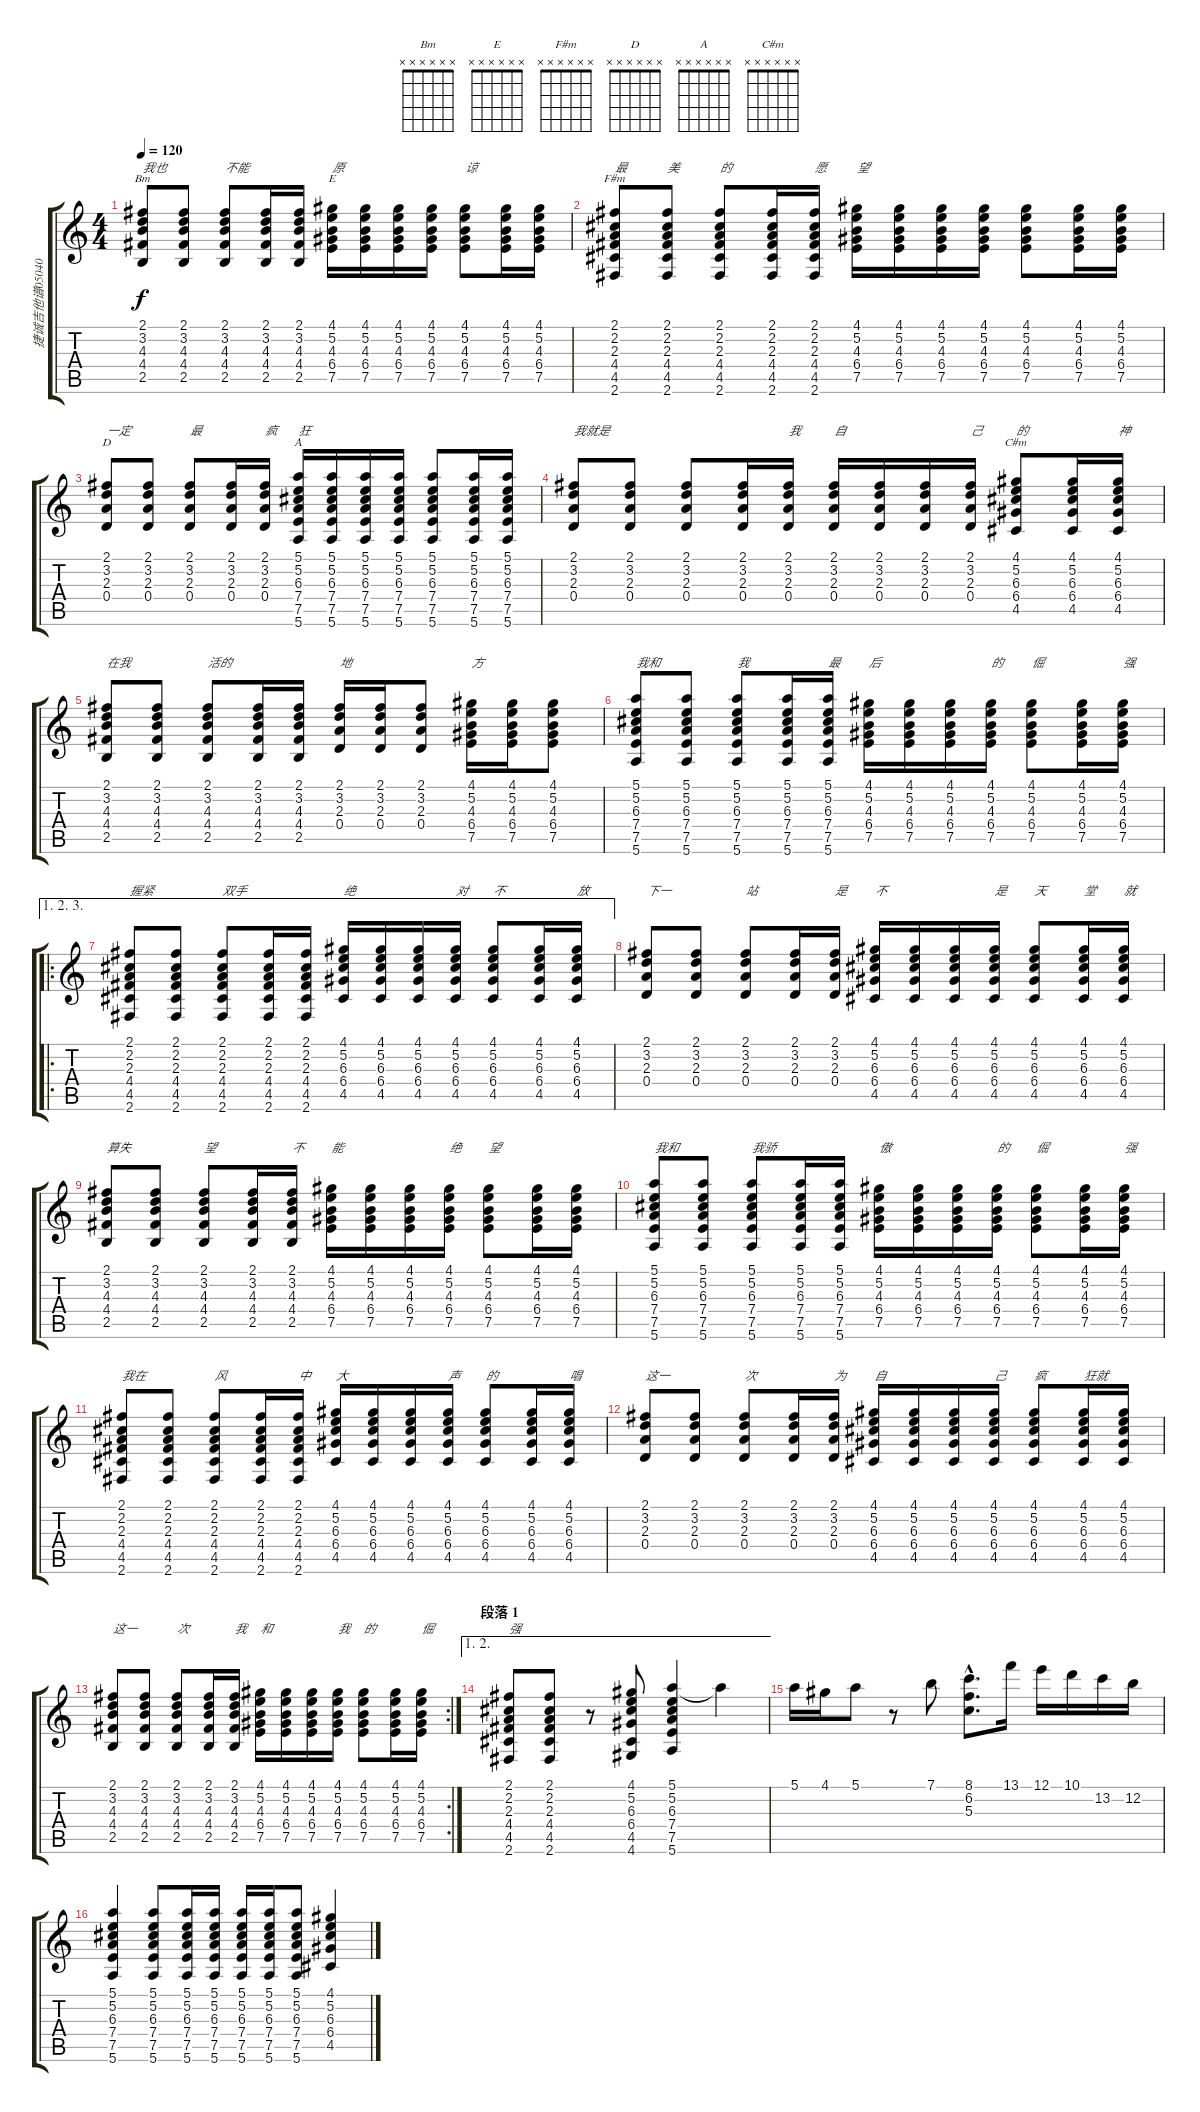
\track ("捷诚吉他谱050403" "捷诚吉他谱05040") {instrument acousticguitarnylon}
\staff {score tabs}
\tuning (E4 B3 G3 D3 A2 E2) {hide}
\chord ("Bm" x x x x x x)
\chord ("E" x x x x x x)
\chord ("F#m" x x x x x x)
\chord ("D" x x x x x x)
\chord ("A" x x x x x x)
\chord ("C#m" x x x x x x)
\ts (4 4)
\tempo 120
\clef g2
\ks c
(2.1 3.2 4.3 4.4 2.5).8{ch "Bm" txt "我也" dy f} (2.1 3.2 4.3 4.4 2.5).8 (2.1 3.2 4.3 4.4 2.5).8{txt "不能"} (2.1 3.2 4.3 4.4 2.5).16 (2.1 3.2 4.3 4.4 2.5).16 (4.1 5.2 4.3 6.4 7.5).16{ch "E" txt "原"} (4.1 5.2 4.3 6.4 7.5).16 (4.1 5.2 4.3 6.4 7.5).16 (4.1 5.2 4.3 6.4 7.5).16 (4.1 5.2 4.3 6.4 7.5).8{txt "谅"} (4.1 5.2 4.3 6.4 7.5).16 (4.1 5.2 4.3 6.4 7.5).16 |
(2.1 2.2 2.3 4.4 4.5 2.6).8{ch "F#m" txt "最"} (2.1 2.2 2.3 4.4 4.5 2.6).8{txt "美"} (2.1 2.2 2.3 4.4 4.5 2.6).8{txt "的"} (2.1 2.2 2.3 4.4 4.5 2.6).16 (2.1 2.2 2.3 4.4 4.5 2.6).16{txt "愿"} (4.1 5.2 4.3 6.4 7.5).16{txt "望"} (4.1 5.2 4.3 6.4 7.5).16 (4.1 5.2 4.3 6.4 7.5).16 (4.1 5.2 4.3 6.4 7.5).16 (4.1 5.2 4.3 6.4 7.5).8 (4.1 5.2 4.3 6.4 7.5).16 (4.1 5.2 4.3 6.4 7.5).16 |
(2.1 3.2 2.3 0.4).8{ch "D" txt "一定"} (2.1 3.2 2.3 0.4).8 (2.1 3.2 2.3 0.4).8{txt "最"} (2.1 3.2 2.3 0.4).16 (2.1 3.2 2.3 0.4).16{txt "疯"} (5.1 5.2 6.3 7.4 7.5 5.6).16{ch "A" txt "狂"} (5.1 5.2 6.3 7.4 7.5 5.6).16 (5.1 5.2 6.3 7.4 7.5 5.6).16 (5.1 5.2 6.3 7.4 7.5 5.6).16 (5.1 5.2 6.3 7.4 7.5 5.6).8 (5.1 5.2 6.3 7.4 7.5 5.6).16 (5.1 5.2 6.3 7.4 7.5 5.6).16 |
(2.1 3.2 2.3 0.4).8{txt "我就是"} (2.1 3.2 2.3 0.4).8 (2.1 3.2 2.3 0.4).8 (2.1 3.2 2.3 0.4).16 (2.1 3.2 2.3 0.4).16{txt "我"} (2.1 3.2 2.3 0.4).16{txt "自"} (2.1 3.2 2.3 0.4).16 (2.1 3.2 2.3 0.4).16 (2.1 3.2 2.3 0.4).16{txt "己"} (4.1 5.2 6.3 6.4 4.5).8{ch "C#m" txt "的"} (4.1 5.2 6.3 6.4 4.5).16 (4.1 5.2 6.3 6.4 4.5).16{txt "神"} |
(2.1 3.2 4.3 4.4 2.5).8{txt "在我"} (2.1 3.2 4.3 4.4 2.5).8 (2.1 3.2 4.3 4.4 2.5).8{txt "活的"} (2.1 3.2 4.3 4.4 2.5).16 (2.1 3.2 4.3 4.4 2.5).16 (2.1 3.2 2.3 0.4).16{txt "地"} (2.1 3.2 2.3 0.4).16 (2.1 3.2 2.3 0.4).8 (4.1 5.2 4.3 6.4 7.5).16{txt "方"} (4.1 5.2 4.3 6.4 7.5).16 (4.1 5.2 4.3 6.4 7.5).8 |
(5.1 5.2 6.3 7.4 7.5 5.6).8{txt "我和"} (5.1 5.2 6.3 7.4 7.5 5.6).8 (5.1 5.2 6.3 7.4 7.5 5.6).8{txt "我"} (5.1 5.2 6.3 7.4 7.5 5.6).16 (5.1 5.2 6.3 7.4 7.5 5.6).16{txt "最"} (4.1 5.2 4.3 6.4 7.5).16{txt "后"} (4.1 5.2 4.3 6.4 7.5).16 (4.1 5.2 4.3 6.4 7.5).16 (4.1 5.2 4.3 6.4 7.5).16{txt "的"} (4.1 5.2 4.3 6.4 7.5).8{txt "倔"} (4.1 5.2 4.3 6.4 7.5).16 (4.1 5.2 4.3 6.4 7.5).16{txt "强"} |
\ae (1 2 3)
\ro
(2.1 2.2 2.3 4.4 4.5 2.6).8{txt "握紧"} (2.1 2.2 2.3 4.4 4.5 2.6).8 (2.1 2.2 2.3 4.4 4.5 2.6).8{txt "双手"} (2.1 2.2 2.3 4.4 4.5 2.6).16 (2.1 2.2 2.3 4.4 4.5 2.6).16 (4.1 5.2 6.3 6.4 4.5).16{txt "绝"} (4.1 5.2 6.3 6.4 4.5).16 (4.1 5.2 6.3 6.4 4.5).16 (4.1 5.2 6.3 6.4 4.5).16{txt "对"} (4.1 5.2 6.3 6.4 4.5).8{txt "不"} (4.1 5.2 6.3 6.4 4.5).16 (4.1 5.2 6.3 6.4 4.5).16{txt "放"} |
(2.1 3.2 2.3 0.4).8{txt "下一"} (2.1 3.2 2.3 0.4).8 (2.1 3.2 2.3 0.4).8{txt "站"} (2.1 3.2 2.3 0.4).16 (2.1 3.2 2.3 0.4).16{txt "是"} (4.1 5.2 6.3 6.4 4.5).16{txt "不"} (4.1 5.2 6.3 6.4 4.5).16 (4.1 5.2 6.3 6.4 4.5).16 (4.1 5.2 6.3 6.4 4.5).16{txt "是"} (4.1 5.2 6.3 6.4 4.5).8{txt "天"} (4.1 5.2 6.3 6.4 4.5).16{txt "堂"} (4.1 5.2 6.3 6.4 4.5).16{txt "就"} |
(2.1 3.2 4.3 4.4 2.5).8{txt "算失"} (2.1 3.2 4.3 4.4 2.5).8 (2.1 3.2 4.3 4.4 2.5).8{txt "望"} (2.1 3.2 4.3 4.4 2.5).16 (2.1 3.2 4.3 4.4 2.5).16{txt "不"} (4.1 5.2 4.3 6.4 7.5).16{txt "能"} (4.1 5.2 4.3 6.4 7.5).16 (4.1 5.2 4.3 6.4 7.5).16 (4.1 5.2 4.3 6.4 7.5).16{txt "绝"} (4.1 5.2 4.3 6.4 7.5).8{txt "望"} (4.1 5.2 4.3 6.4 7.5).16 (4.1 5.2 4.3 6.4 7.5).16 |
(5.1 5.2 6.3 7.4 7.5 5.6).8{txt "我和"} (5.1 5.2 6.3 7.4 7.5 5.6).8 (5.1 5.2 6.3 7.4 7.5 5.6).8{txt "我骄"} (5.1 5.2 6.3 7.4 7.5 5.6).16 (5.1 5.2 6.3 7.4 7.5 5.6).16 (4.1 5.2 4.3 6.4 7.5).16{txt "傲"} (4.1 5.2 4.3 6.4 7.5).16 (4.1 5.2 4.3 6.4 7.5).16 (4.1 5.2 4.3 6.4 7.5).16{txt "的"} (4.1 5.2 4.3 6.4 7.5).8{txt "倔"} (4.1 5.2 4.3 6.4 7.5).16 (4.1 5.2 4.3 6.4 7.5).16{txt "强"} |
(2.1 2.2 2.3 4.4 4.5 2.6).8{txt "我在"} (2.1 2.2 2.3 4.4 4.5 2.6).8 (2.1 2.2 2.3 4.4 4.5 2.6).8{txt "风"} (2.1 2.2 2.3 4.4 4.5 2.6).16 (2.1 2.2 2.3 4.4 4.5 2.6).16{txt "中"} (4.1 5.2 6.3 6.4 4.5).16{txt "大"} (4.1 5.2 6.3 6.4 4.5).16 (4.1 5.2 6.3 6.4 4.5).16 (4.1 5.2 6.3 6.4 4.5).16{txt "声"} (4.1 5.2 6.3 6.4 4.5).8{txt "的"} (4.1 5.2 6.3 6.4 4.5).16 (4.1 5.2 6.3 6.4 4.5).16{txt "唱"} |
(2.1 3.2 2.3 0.4).8{txt "这一"} (2.1 3.2 2.3 0.4).8 (2.1 3.2 2.3 0.4).8{txt "次"} (2.1 3.2 2.3 0.4).16 (2.1 3.2 2.3 0.4).16{txt "为"} (4.1 5.2 6.3 6.4 4.5).16{txt "自"} (4.1 5.2 6.3 6.4 4.5).16 (4.1 5.2 6.3 6.4 4.5).16 (4.1 5.2 6.3 6.4 4.5).16{txt "己"} (4.1 5.2 6.3 6.4 4.5).8{txt "疯"} (4.1 5.2 6.3 6.4 4.5).16{txt "狂就"} (4.1 5.2 6.3 6.4 4.5).16 |
\rc 2
(2.1 3.2 4.3 4.4 2.5).8{txt "这一"} (2.1 3.2 4.3 4.4 2.5).8 (2.1 3.2 4.3 4.4 2.5).8{txt "次"} (2.1 3.2 4.3 4.4 2.5).16 (2.1 3.2 4.3 4.4 2.5).16{txt "我"} (4.1 5.2 4.3 6.4 7.5).16{txt "和"} (4.1 5.2 4.3 6.4 7.5).16 (4.1 5.2 4.3 6.4 7.5).16 (4.1 5.2 4.3 6.4 7.5).16{txt "我"} (4.1 5.2 4.3 6.4 7.5).8{txt "的"} (4.1 5.2 4.3 6.4 7.5).16 (4.1 5.2 4.3 6.4 7.5).16{txt "倔"} |
\ae (1 2)
\section ("" "段落 1")
(2.1 2.2 2.3 4.4 4.5 2.6).8{txt "强"} (2.1 2.2 2.3 4.4 4.5 2.6).8 r.8 (4.1 5.2 6.3 6.4 4.5 4.6).8 (5.1 5.2 6.3 7.4 7.5 5.6).4 5.1{t}.4 |
5.1.16 4.1.16 5.1.8 r.8 7.1.8 (8.1{hac} 6.2{hac} 5.3{hac}).8{d} 13.1.16 12.1.16 10.1.16 13.2.16 12.2.16 |
(5.1 5.2 6.3 7.4 7.5 5.6).4 (5.1 5.2 6.3 7.4 7.5 5.6).8 (5.1 5.2 6.3 7.4 7.5 5.6).16 (5.1 5.2 6.3 7.4 7.5 5.6).16 (5.1 5.2 6.3 7.4 7.5 5.6).16 (5.1 5.2 6.3 7.4 7.5 5.6).16 (5.1 5.2 6.3 7.4 7.5 5.6).8 (4.1 5.2 6.3 6.4 4.5).4
